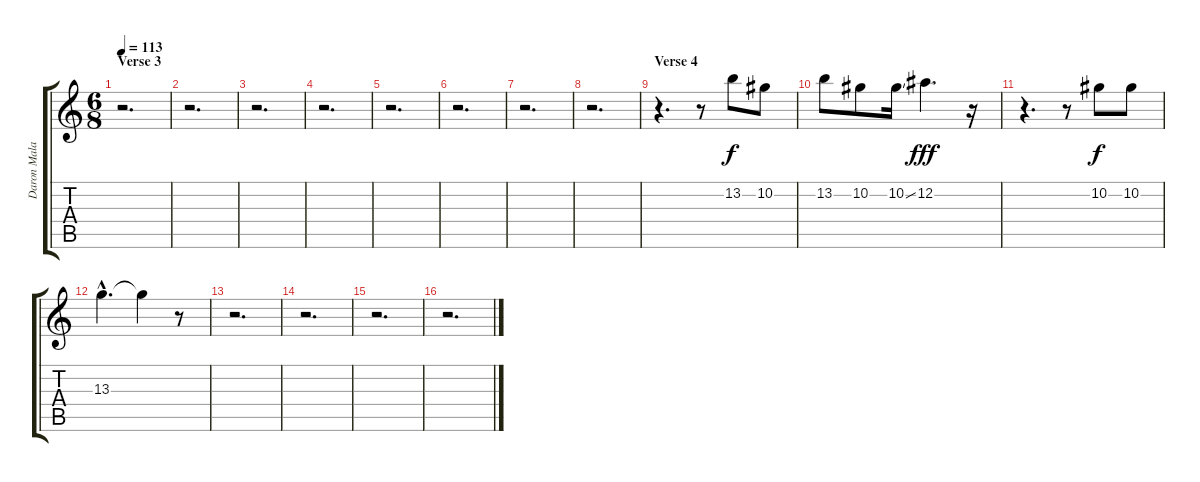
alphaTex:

\track ("Daron Malakian" "Daron Mala") {instrument electricguitarjazz}
\staff {score tabs}
\tuning (Eb4 Bb3 Gb3 Db3 Ab2 Db2) {hide}
\ts (6 8)
\section ("" "Verse 3")
\tempo 113
\clef g2
\ks c
r.2{d dy f} |
r.2{d} |
r.2{d} |
r.2{d} |
r.2{d} |
r.2{d} |
r.2{d} |
r.2{d} |
\section ("" "Verse 4")
r.4{d} r.8 13.2.8 10.2.8 |
13.2.8 10.2.8 10.2{ss}.16 12.2.4{d dy fff} r.16 |
r.4{d} r.8 10.2.8{dy f} 10.2.8 |
13.3{hac}.4{d} 13.3{t}.4 r.8 |
r.2{d} |
r.2{d} |
r.2{d} |
r.2{d}
